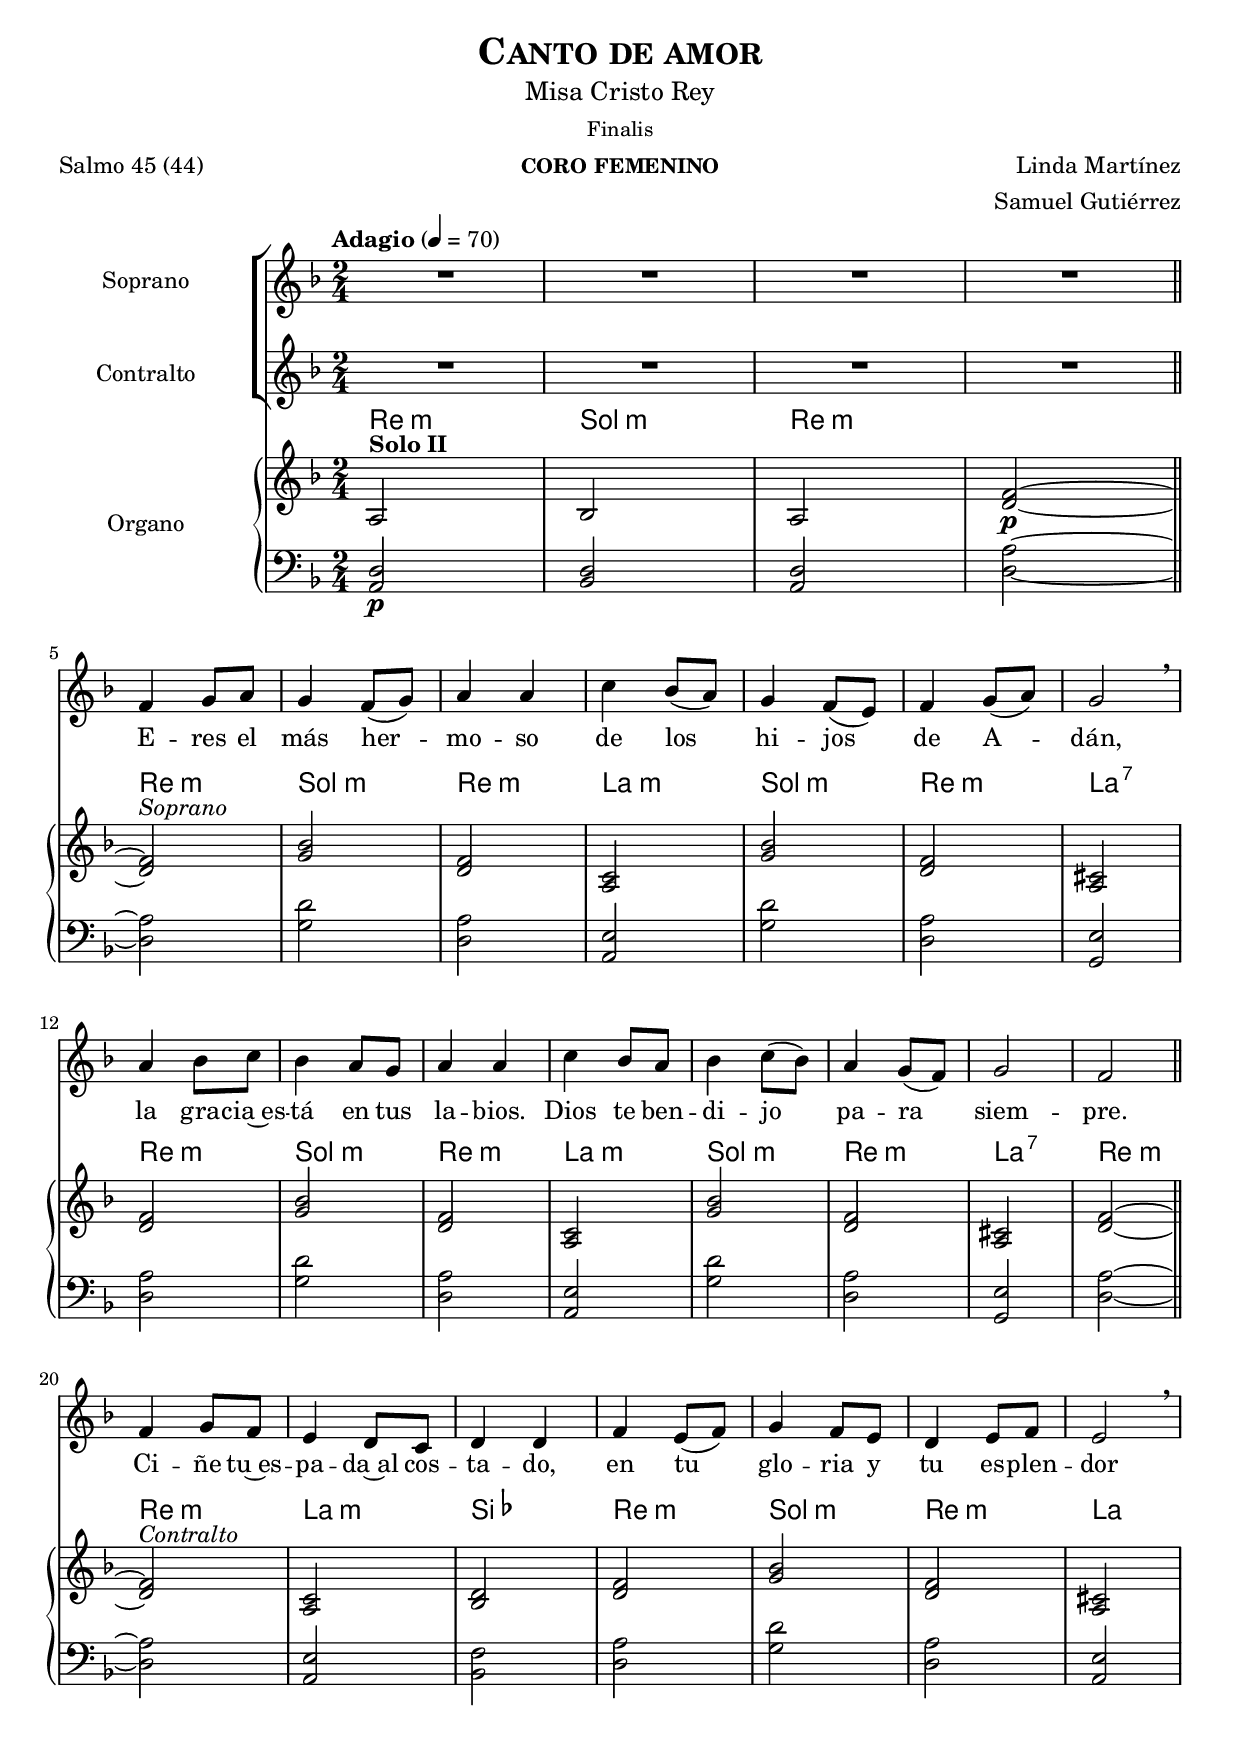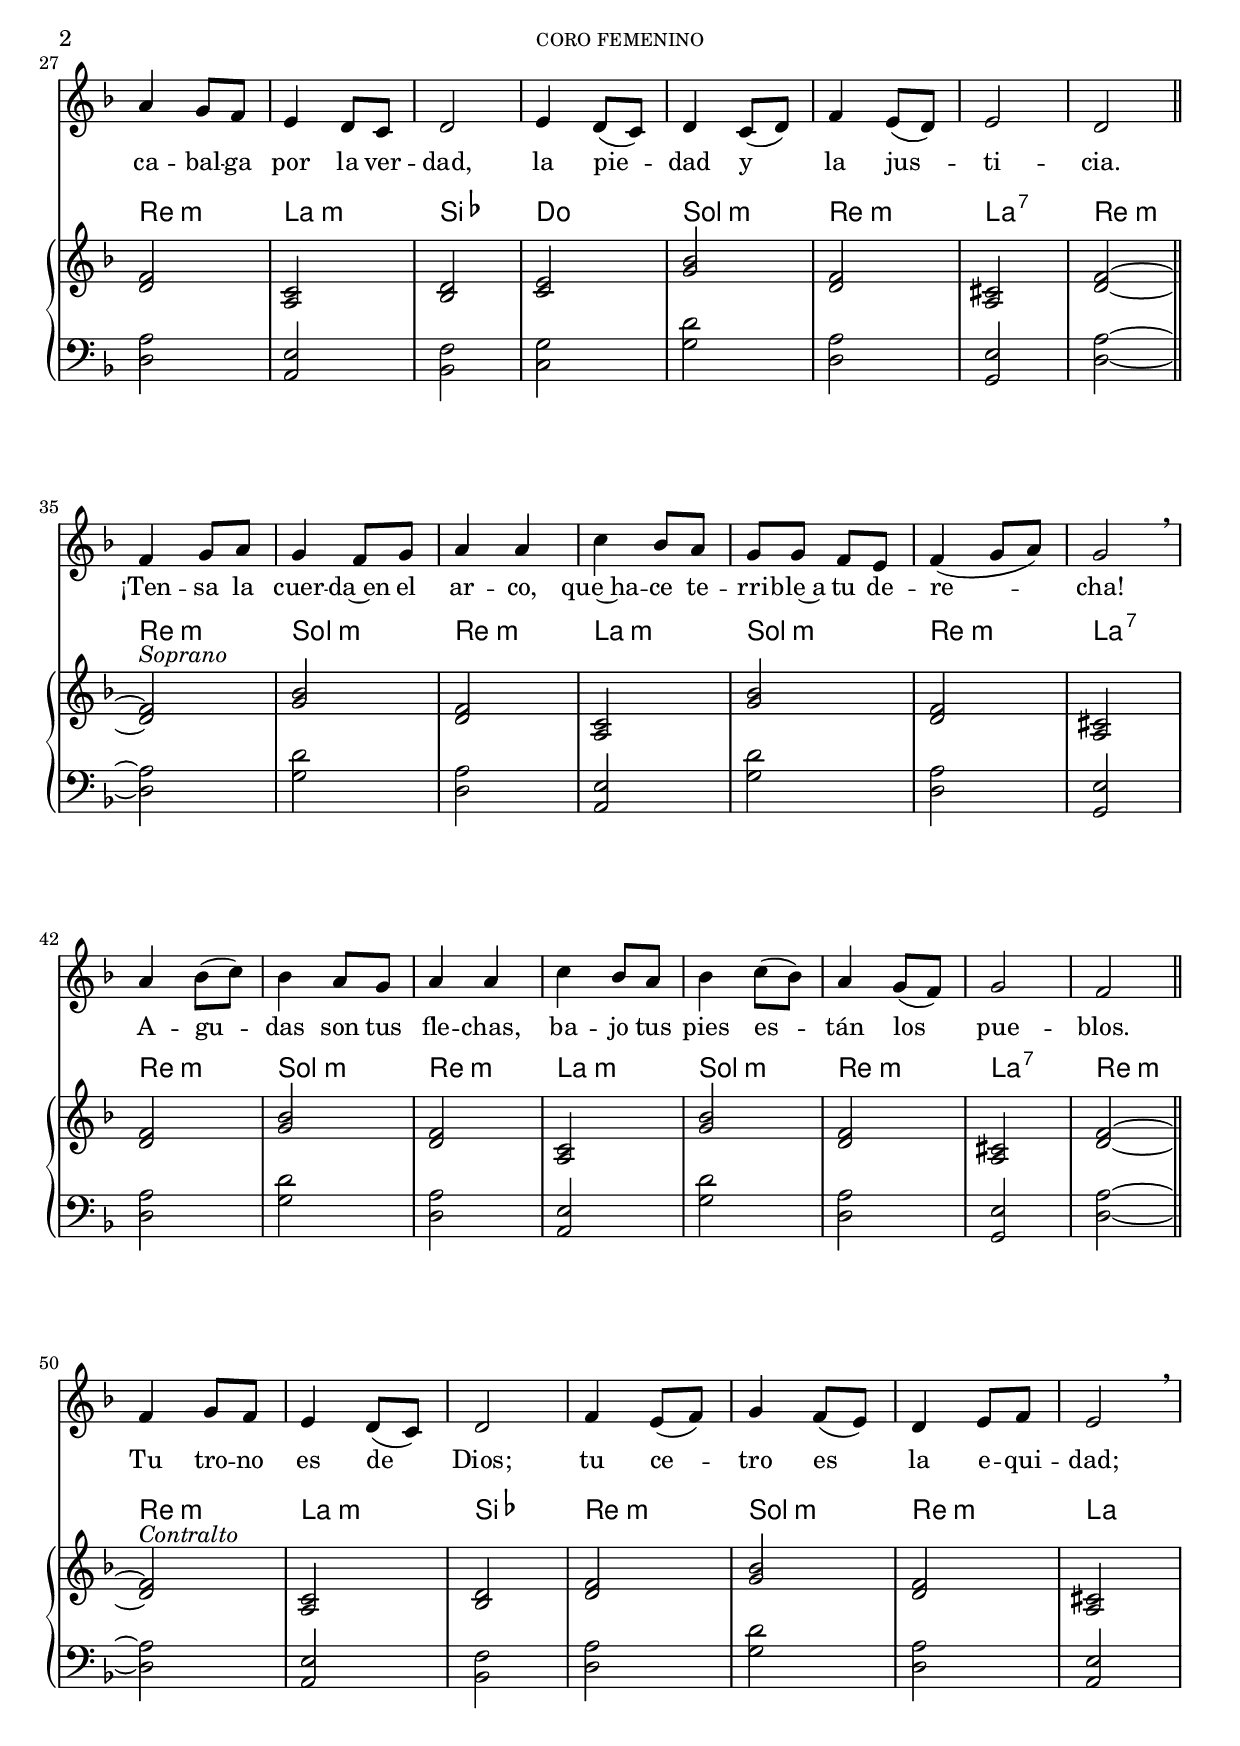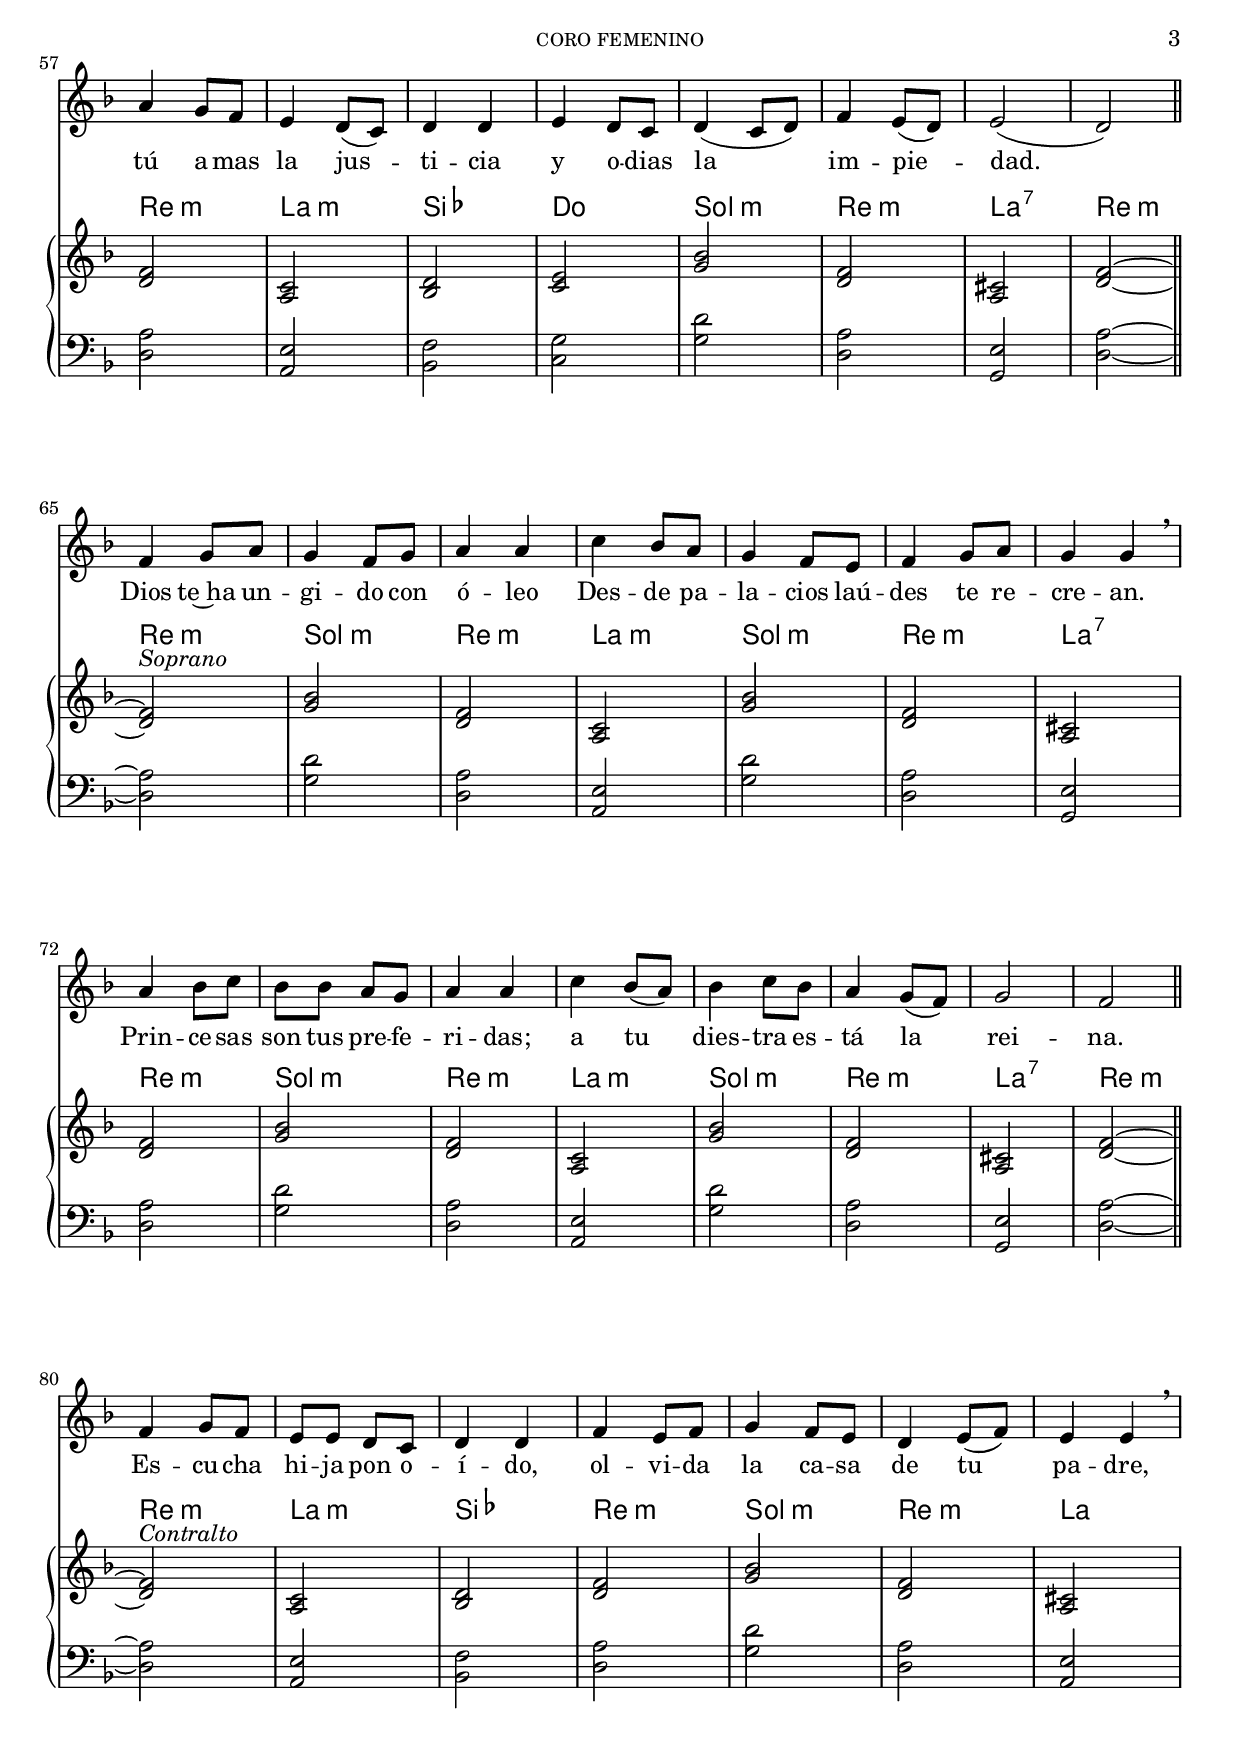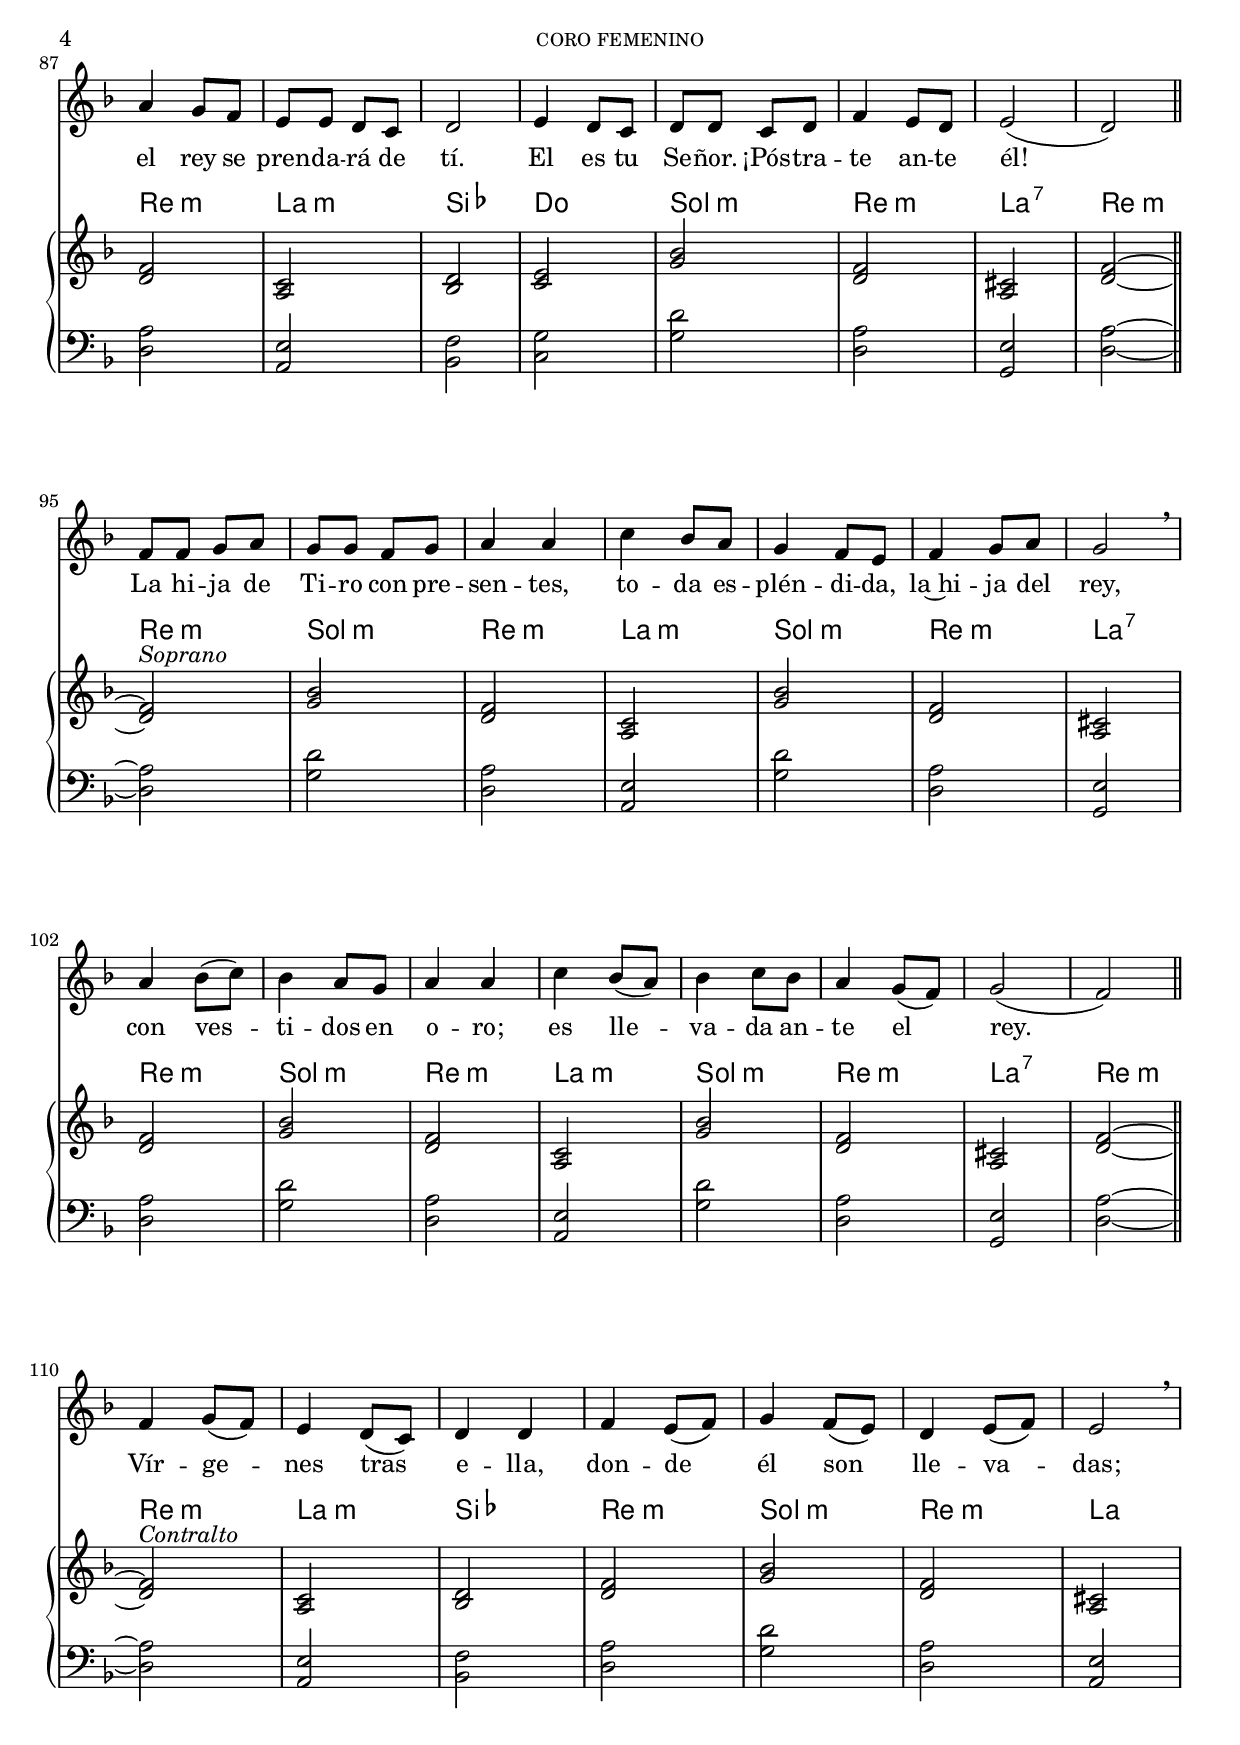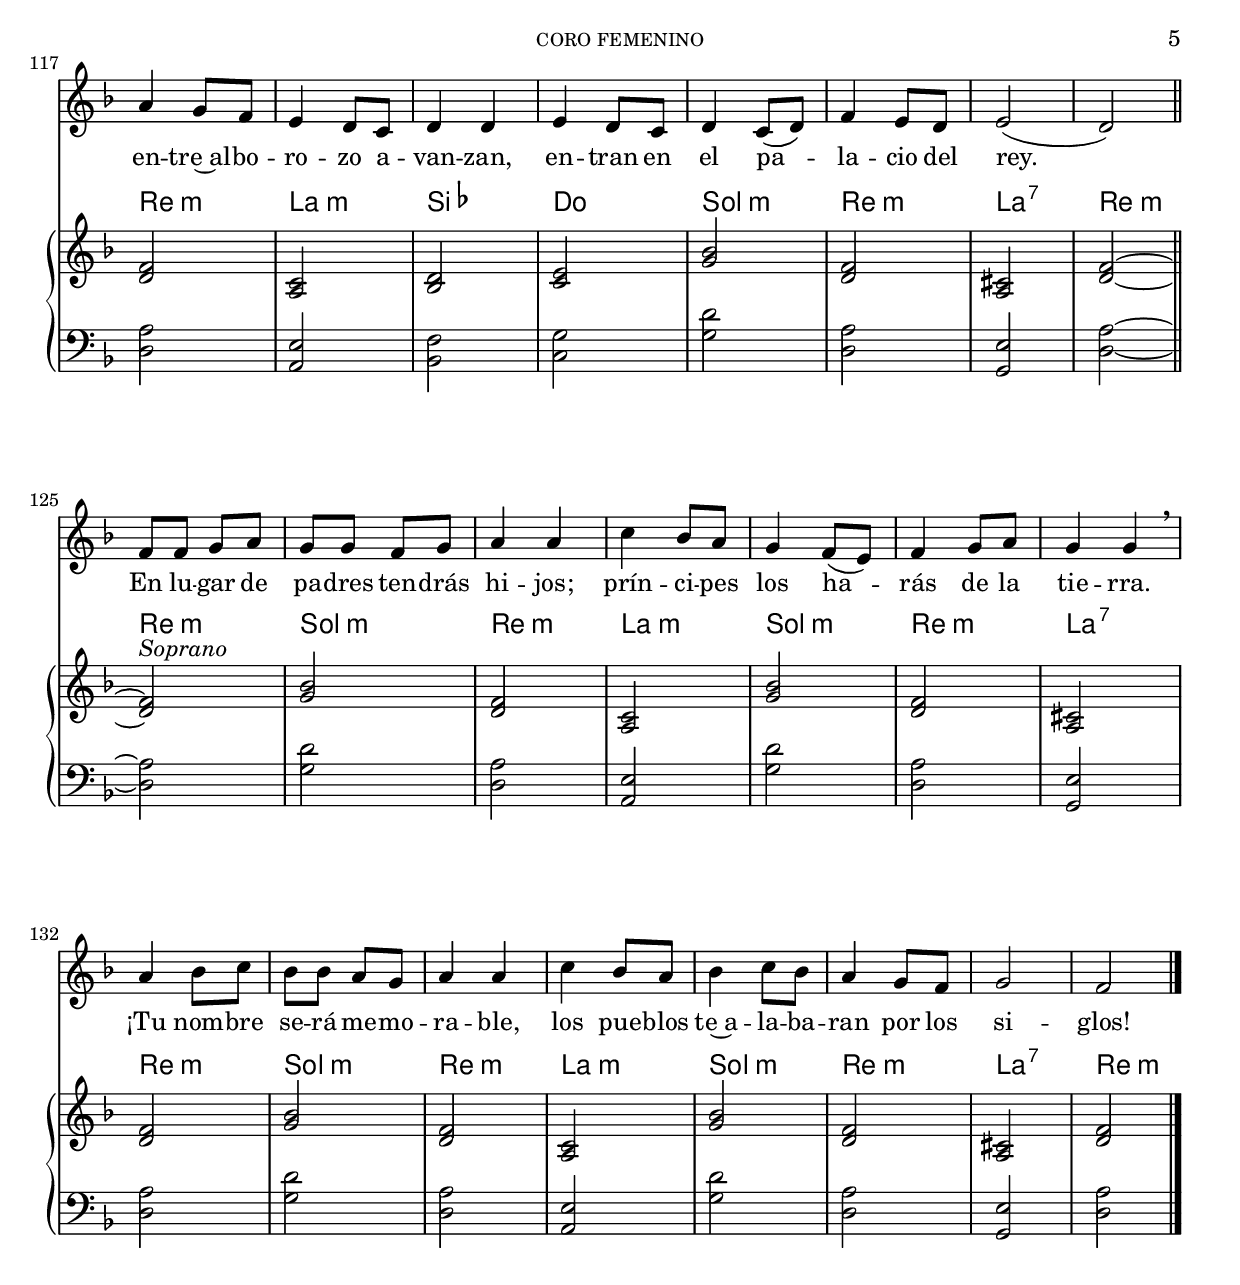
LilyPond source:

%  Canto de amor - Melody inspired by the compositions of Mons Marco Frisina
%  Music and accompaniment by serachsam

\language "espanol"
\version "2.23.2"

% --- Global parameters
particle = 0
jump = \break

% --- Includes
\include "global.ily"
soprano_music = \relative do' {
  \compressEmptyMeasures
  \dynamicUp

  R2*4 | #(if (= particle 1) jump "") % 4
  fa4 sol8 la |
  sol4 fa8( sol) |
  la4 la |
  do4 sib8( la) |
  sol4 fa8( mi) |
  fa4 sol8( la) |
  sol2 \breathe | #(if (= particle 1) jump "") % 11
  la4 sib8 do |
  sib4 la8 sol |
  la4 la |
  do4 sib8 la |
  sib4 do8( sib) |
  la4 sol8( fa) |
  sol2 |
  fa2 | #(if (= particle 1) jump "") % 19
  R2*15 | #(if (= particle 1) jump "") % 34
  fa4 sol8 la |
  sol4 fa8 sol |
  la4 la |
  do4 sib8 la |
  sol8 sol fa8 mi |
  fa4( sol8 la) |
  sol2 \breathe | #(if (= particle 1) jump "") % 41
  la4 sib8( do) |
  sib4 la8 sol |
  la4 la |
  do4 sib8 la |
  sib4 do8( sib) |
  la4 sol8( fa) |
  sol2 |
  fa2 | #(if (= particle 1) jump "") % 49
  R2*15 | #(if (= particle 1) jump "") % 64
  fa4 sol8 la |
  sol4 fa8 sol |
  la4 la |
  do4 sib8 la |
  sol4 fa8 mi |
  fa4 sol8 la |
  sol4 sol \breathe | #(if (= particle 1) jump "") % 71
  la4 sib8 do |
  sib8 sib la8 sol |
  la4 la |
  do4 sib8( la) |
  sib4 do8 sib |
  la4 sol8( fa) |
  sol2 |
  fa2 | #(if (= particle 1) jump "") % 79
  R2*15 | #(if (= particle 1) jump "") % 94
  fa8 fa sol8 la |
  sol8 sol fa8 sol |
  la4 la |
  do4 sib8 la |
  sol4 fa8 mi |
  fa4 sol8 la |
  sol2  \breathe | #(if (= particle 1) jump "") % 101
  la4 sib8( do) |
  sib4 la8 sol |
  la4 la |
  do4 sib8( la) |
  sib4 do8 sib |
  la4 sol8( fa) |
  sol2( |
  fa2) | #(if (= particle 1) jump "") % 109
  R2*15 | #(if (= particle 1) jump "") % 124
  fa8 fa sol8 la |
  sol8 sol fa8 sol |
  la4 la |
  do4 sib8 la |
  sol4 fa8( mi) |
  fa4 sol8 la |
  sol4 sol \breathe | #(if (= particle 1) jump "") % 131
  la4 sib8 do |
  sib8 sib la8 sol |
  la4 la |
  do4 sib8 la |
  sib4 do8 sib |
  la4 sol8 fa |
  sol2 |
  fa2 |
}

soprano_lyrics = \lyricmode {
  E -- res el más her -- mo -- so
  de los hi -- jos de A -- dán,
  la gra -- cia~es -- tá en tus la -- bios.
  Dios te ben -- di -- jo pa -- ra siem -- pre.

  ¡Ten -- sa la cuer -- da~en el ar -- co,
  que~ha -- ce te -- rri -- ble~a tu de -- re -- cha!
  A -- gu -- das son tus fle -- chas,
  ba -- jo tus pies es -- tán los pue -- blos.

  Dios te~ha un -- gi -- do con ó -- leo
  Des -- de pa -- la -- cios laú -- des te re -- cre -- an.
  Prin -- ce -- sas son tus pre -- fe -- ri -- das;
  a tu dies -- tra es -- tá la rei -- na.

  La hi -- ja de Ti -- ro con pre -- sen -- tes,
  to -- da es -- plén -- di -- da, la~hi -- ja del rey,
  con ves -- ti -- dos en o -- ro;
  es lle -- va -- da an -- te el rey.

  En lu -- gar de pa -- dres ten -- drás hi -- jos;
  prín -- ci -- pes los ha -- rás de la tie -- rra.
  ¡Tu nom -- bre se -- rá me -- mo -- ra -- ble,
  los pue -- blos te~a -- la -- ba -- ran por los si -- glos!
}

alto_music = \relative do' {
  \compressEmptyMeasures
  \dynamicUp

  R2*4 | % 4
  R2*15 | #(if (= particle 1) jump "") % 19
  fa4 sol8 fa |
  mi4 re8 do |
  re4 re |
  fa4 mi8( fa) |
  sol4 fa8 mi |
  re4 mi8 fa |
  mi2 \breathe | #(if (= particle 1) jump "") % 26
  la4 sol8 fa |
  mi4 re8 do |
  re2 |
  mi4 re8( do) |
  re4 do8( re) |
  fa4 mi8( re) |
  mi2 |
  re2 | #(if (= particle 1) jump "") % 34
  R2*15 | #(if (= particle 1) jump "") % 49
  fa4 sol8 fa |
  mi4 re8( do) |
  re2 |
  fa4 mi8( fa) |
  sol4 fa8( mi) |
  re4 mi8 fa |
  mi2 \breathe | #(if (= particle 1) jump "") % 56
  la4 sol8 fa |
  mi4 re8( do) |
  re4 re |
  mi4 re8 do |
  re4( do8 re) |
  fa4 mi8( re) |
  mi2( |
  re2) | #(if (= particle 1) jump "") % 64
  R2*15 | #(if (= particle 1) jump "") % 79
  fa4 sol8 fa |
  mi8 mi re8 do |
  re4 re |
  fa4 mi8 fa |
  sol4 fa8 mi |
  re4 mi8( fa) |
  mi4 mi \breathe | #(if (= particle 1) jump "") % 86
  la4 sol8 fa |
  mi8 mi re8 do |
  re2 |
  mi4 re8 do |
  re8 re do8 re |
  fa4 mi8 re |
  mi2( |
  re2) | #(if (= particle 1) jump "") % 94
  R2*15 | #(if (= particle 1) jump "") % 119
  fa4 sol8( fa) |
  mi4 re8( do) |
  re4 re |
  fa4 mi8( fa) |
  sol4 fa8( mi) |
  re4 mi8( fa) |
  mi2 \breathe | #(if (= particle 1) jump "") % 116
  la4 sol8 fa |
  mi4 re8 do |
  re4 re |
  mi4 re8 do |
  re4 do8( re) |
  fa4 mi8 re |
  mi2( |
  re2) | #(if (= particle 1) jump "") % 124
  R2*15 |
}

alto_lyrics = \lyricmode {
  Ci -- ñe tu~es -- pa -- da~al cos -- ta -- do,
  en tu glo -- ria y tu es -- plen -- dor
  ca -- bal -- ga por la ver -- dad,
  la pie -- dad y la jus -- ti -- cia.

  Tu tro -- no es de Dios;
  tu ce -- tro es la e -- qui -- dad;
  tú a -- mas la jus -- ti -- cia
  y o -- dias la im -- pie -- dad.

  Es -- cu -- cha hi -- ja pon o -- í -- do,
  ol -- vi -- da la ca -- sa de tu pa -- dre,
  el rey se pren -- da -- rá de tí.
  El es tu Se -- ñor. ¡Pós -- tra -- te an -- te él!

  Vír -- ge -- nes tras e -- lla,
  don -- de él son lle -- va -- das;
  en -- tre~al -- bo -- ro -- zo a -- van -- zan,
  en -- tran en el pa -- la -- cio del rey.
}

harmonies = \new ChordNames {
  \set ChordNames.midiInstrument = "string ensemble 2"
  \set ChordNames.midiMaximumVolume = #0
  \set chordChanges = ##t
  \chordmode {
    \italianChords
    re2:m |
    sol2:m |
    re2:m |
    re2:m |
    re2:m |
    sol2:m |
    re2:m |
    la2:m |
    sol2:m |
    re2:m |
    la2:7 |
    re2:m |
    sol2:m |
    re2:m |
    la2:m |
    sol2:m |
    re2:m |
    la2:7 |
    re2:m |
    re2:m |
    la2:m |
    sib2 |
    re2:m |
    sol2:m |
    re2:m |
    la2 |
    re2:m |
    la2:m |
    sib2 |
    do2 |
    sol2:m |
    re2:m |
    la2:7 |
    re2:m |
    re2:m |
    sol2:m |
    re2:m |
    la2:m |
    sol2:m |
    re2:m |
    la2:7 |
    re2:m |
    sol2:m |
    re2:m |
    la2:m |
    sol2:m |
    re2:m |
    la2:7 |
    re2:m |
    re2:m |
    la2:m |
    sib2 |
    re2:m |
    sol2:m |
    re2:m |
    la2 |
    re2:m |
    la2:m |
    sib2 |
    do2 |
    sol2:m |
    re2:m |
    la2:7 |
    re2:m |
    re2:m |
    sol2:m |
    re2:m |
    la2:m |
    sol2:m |
    re2:m |
    la2:7 |
    re2:m |
    sol2:m |
    re2:m |
    la2:m |
    sol2:m |
    re2:m |
    la2:7 |
    re2:m |
    re2:m |
    la2:m |
    sib2 |
    re2:m |
    sol2:m |
    re2:m |
    la2 |
    re2:m |
    la2:m |
    sib2 |
    do2 |
    sol2:m |
    re2:m |
    la2:7 |
    re2:m |
    re2:m |
    sol2:m |
    re2:m |
    la2:m |
    sol2:m |
    re2:m |
    la2:7 |
    re2:m |
    sol2:m |
    re2:m |
    la2:m |
    sol2:m |
    re2:m |
    la2:7 |
    re2:m |
    re2:m |
    la2:m |
    sib2 |
    re2:m |
    sol2:m |
    re2:m |
    la2 |
    re2:m |
    la2:m |
    sib2 |
    do2 |
    sol2:m |
    re2:m |
    la2:7 |
    re2:m |
    re2:m |
    sol2:m |
    re2:m |
    la2:m |
    sol2:m |
    re2:m |
    la2:7 |
    re2:m |
    sol2:m |
    re2:m |
    la2:m |
    sol2:m |
    re2:m |
    la2:7 |
    re2:m |
  }
}

notes_soproano = \relative do' {
  R2*3 |
  fa2~\p |
  fa2 sib |
  fa2 do |
  sib'2 fa |
  dos2 fa |
  sib2 fa2 |
  do2 sib' |
  fa2 dos |
  fa2~ |
  fa2 do2 |
  re2 fa |
  sib2 fa |
  dos2 fa |
  do2 re2 |
  mi2 sib' |
  fa2 dos |
  fa2~ |
  fa2 sib |
  fa2 do |
  sib'2 fa |
  dos2 fa |
  sib2 fa2 |
  do2 sib' |
  fa2 dos |
  fa2~ |
  fa2 do2 |
  re2 fa |
  sib2 fa |
  dos2 fa |
  do2 re2 |
  mi2 sib' |
  fa2 dos |
  fa2~ |
  fa2 sib |
  fa2 do |
  sib'2 fa |
  dos2 fa |
  sib2 fa2 |
  do2 sib' |
  fa2 dos |
  fa2~ |
  fa2 do2 |
  re2 fa |
  sib2 fa |
  dos2 fa |
  do2 re2 |
  mi2 sib' |
  fa2 dos |
  fa2~ |
  fa2 sib |
  fa2 do |
  sib'2 fa |
  dos2 fa |
  sib2 fa2 |
  do2 sib' |
  fa2 dos |
  fa2~ |
  fa2 do2 |
  re2 fa |
  sib2 fa |
  dos2 fa |
  do2 re2 |
  mi2 sib' |
  fa2 dos |
  fa2~ |
  fa2 sib |
  fa2 do |
  sib'2 fa |
  dos2 fa |
  sib2 fa2 |
  do2 sib' |
  fa2 dos |
  fa2 |
}

notes_alto = \relative do' {
  la2 |
  sib2 |
  la2 |
  re2~\p | #(if (= particle 1) "" jump) % 4
  re2^\markup{ \italic "Soprano" } |
  sol |
  re2 |
  la2 |
  sol'2 |
  re2 |
  la2 | #(if (= particle 1) "" jump) % 11
  re2 |
  sol2 |
  re2 |
  la2 |
  sol'2 |
  re2 |
  la2 |
  re2~ | #(if (= particle 1) "" jump) % 19
  re2^\markup{ \italic "Contralto" } |
  la2 |
  sib2 |
  re2 |
  sol2 |
  re2 |
  la2 | #(if (= particle 1) "" jump) % 26
  re2 |
  la2 |
  sib2 |
  do2 |
  sol'2 |
  re2 |
  la2 |
  re2~ | #(if (= particle 1) "" jump) % 34
  re2^\markup{ \italic "Soprano" } |
  sol2 |
  re2 |
  la2 |
  sol'2 |
  re2 |
  la2 | #(if (= particle 1) "" jump) % 41
  re2 |
  sol2 |
  re2 |
  la2 |
  sol'2 |
  re2 |
  la2 |
  re2~ | #(if (= particle 1) "" jump) % 49
  re2^\markup{ \italic "Contralto" } |
  la2 |
  sib2 |
  re2 |
  sol2 |
  re2 |
  la2 | #(if (= particle 1) "" jump) % 56
  re2 |
  la2 |
  sib2 |
  do2 |
  sol'2 |
  re2 |
  la2 |
  re2~ | #(if (= particle 1) "" jump) % 64
  re2^\markup{ \italic "Soprano" } |
  sol2 |
  re2 |
  la2 |
  sol'2 |
  re2 |
  la2 | #(if (= particle 1) "" jump) % 71
  re2 |
  sol2 |
  re2 |
  la2 |
  sol'2 |
  re2 |
  la2 |
  re2~ | #(if (= particle 1) "" jump) % 79
  re2^\markup{ \italic "Contralto" } |
  la2 |
  sib2 |
  re2 |
  sol2 |
  re2 |
  la2 | #(if (= particle 1) "" jump) % 86
  re2 |
  la2 |
  sib2 |
  do2 |
  sol'2 |
  re2 |
  la2 |
  re2~ | #(if (= particle 1) "" jump) % 94
  re2^\markup{ \italic "Soprano" } |
  sol2 |
  re2 |
  la2 |
  sol'2 |
  re2 |
  la2 | #(if (= particle 1) "" jump) % 101
  re2 |
  sol2 |
  re2 |
  la2 |
  sol'2 |
  re2 |
  la2 |
  re2~ | #(if (= particle 1) "" jump) % 109
  re2^\markup{ \italic "Contralto" } |
  la2 |
  sib2 |
  re2 |
  sol2 |
  re2 |
  la2 | #(if (= particle 1) "" jump) % 116
  re2 |
  la2 |
  sib2 |
  do2 |
  sol'2 |
  re2 |
  la2 |
  re2~ | #(if (= particle 1) "" jump) % 124
  re2^\markup{ \italic "Soprano" } |
  sol2 |
  re2 |
  la2 |
  sol'2 |
  re2 |
  la2 | #(if (= particle 1) "" jump) % 131
  re2 |
  sol2 |
  re2 |
  la2 |
  sol'2 |
  re2 |
  la2 |
  re2 |
}

notes_tenor = \relative do {
  re2\p |
  re2 |
  re2 |
  la'2~ |
  la2 re |
  la2 mi |
  re'2 la |
  mi2 la |
  re2 la |
  mi2 re' |
  la2 mi |
  la2~ |
  la2 mi |
  fa2 la |
  re2 la |
  mi2 la |
  mi2 fa |
  sol2 re' |
  la2 mi |
  la2~ |
  la2 re |
  la2 mi |
  re'2 la |
  mi2 la |
  re2 la |
  mi2 re' |
  la2 mi |
  la2~ |
  la2 mi |
  fa2 la |
  re2 la |
  mi2 la |
  mi2 fa |
  sol2 re' |
  la2 mi |
  la2~ |
  la2 re |
  la2 mi |
  re'2 la |
  mi2 la |
  re2 la |
  mi2 re' |
  la2 mi |
  la2~ |
  la2 mi |
  fa2 la |
  re2 la |
  mi2 la |
  mi2 fa |
  sol2 re' |
  la2 mi |
  la2~ |
  la2 re |
  la2 mi |
  re'2 la |
  mi2 la |
  re2 la |
  mi2 re' |
  la2 mi |
  la2~ |
  la2 mi |
  fa2 la |
  re2 la |
  mi2 la |
  mi2 fa |
  sol2 re' |
  la2 mi |
  la2~ |
  la2 re |
  la2 mi |
  re'2 la |
  mi2 la |
  re2 la |
  mi2 re' |
  la2 mi |
  la2 |
}

notes_bass = \relative do {
  la2\p |
  sib2 |
  la2 |
  re2~ |
  re2 sol |
  re2 la |
  sol'2 re |
  sol,2 re' |
  sol2 re |
  la2 sol' |
  re2 sol, |
  re'2~ |
  re2 la |
  sib2 re |
  sol2 re |
  la2 re |
  la2 sib |
  do2 sol' |
  re2 sol, |
  re'2~ |
  re2 sol |
  re2 la |
  sol'2 re |
  sol,2 re' |
  sol2 re |
  la2 sol' |
  re2 sol, |
  re'2~ |
  re2 la |
  sib2 re |
  sol2 re |
  la2 re |
  la2 sib |
  do2 sol' |
  re2 sol, |
  re'2~ |
  re2 sol |
  re2 la |
  sol'2 re |
  sol,2 re' |
  sol2 re |
  la2 sol' |
  re2 sol, |
  re'2~ |
  re2 la |
  sib2 re |
  sol2 re |
  la2 re |
  la2 sib |
  do2 sol' |
  re2 sol, |
  re'2~ |
  re2 sol |
  re2 la |
  sol'2 re |
  sol,2 re' |
  sol2 re |
  la2 sol' |
  re2 sol, |
  re'2~ |
  re2 la |
  sib2 re |
  sol2 re |
  la2 re |
  la2 sib |
  do2 sol' |
  re2 sol, |
  re'2~ |
  re2 sol |
  re2 la |
  sol'2 re |
  sol,2 re' |
  sol2 re |
  la2 sol' |
  re2 sol, |
  re'2 |
}


% --- Global size
% #(set-global-staff-size 19.8)

% --- Header
\header {
  title = \markup{\smallCaps \title}
  subtitle = \markup{\medium \subtitle}
  subsubtitle = \markup{\medium \subsubtitle}
  instrument = \markup{\caps "coro femenino"}
  poet = \markup{\left-column{\poet}}
  composer = \markup{\right-column {\autor \arranger}}
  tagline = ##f
  breakbefore = ##t
}

% --- Music

% --- Harmony

% --- Sheet
\score {
  <<
    \new ChoirStaff { <<
      \new Staff { <<
        \set Staff.instrumentName = #"Soprano"
        \set Staff.midiInstrument = #"oboe"
        \new Voice = "soprano" { <<\global \soprano_music>> }
        \new Lyrics \lyricsto "soprano" {\soprano_lyrics}
      >> }
      \new Staff { <<
        \set Staff.instrumentName = #"Contralto"
        \set Staff.midiInstrument = #"clarinet"
        \new Voice = "alto" {<<\global \alto_music>>}
        \new Lyrics \lyricsto "alto" {\alto_lyrics}
      >> }
    >> }
    \harmonies
    \new PianoStaff { <<
      \set PianoStaff.instrumentName = #"Organo"
      \new Staff = "sopranoStaff" { <<
        \set Staff.midiInstrument = #"church organ"
        \partCombine
        << \global \notes_soproano >>
        << \global \notes_alto >>
      >> }
      \new Staff { <<
        \set Staff.midiInstrument = #"church organ"
        \clef bass
        \partCombine
        << \global \notes_tenor >>
        << \global \notes_bass >>
      >> }
    >> }
  >>
  \midi { }
  \layout {
    \context {
      \Staff \RemoveEmptyStaves
    }
  }
}

% --- Paper
\paper{
  #(set-default-paper-size "letter")
  indent=3.5\cm
}
